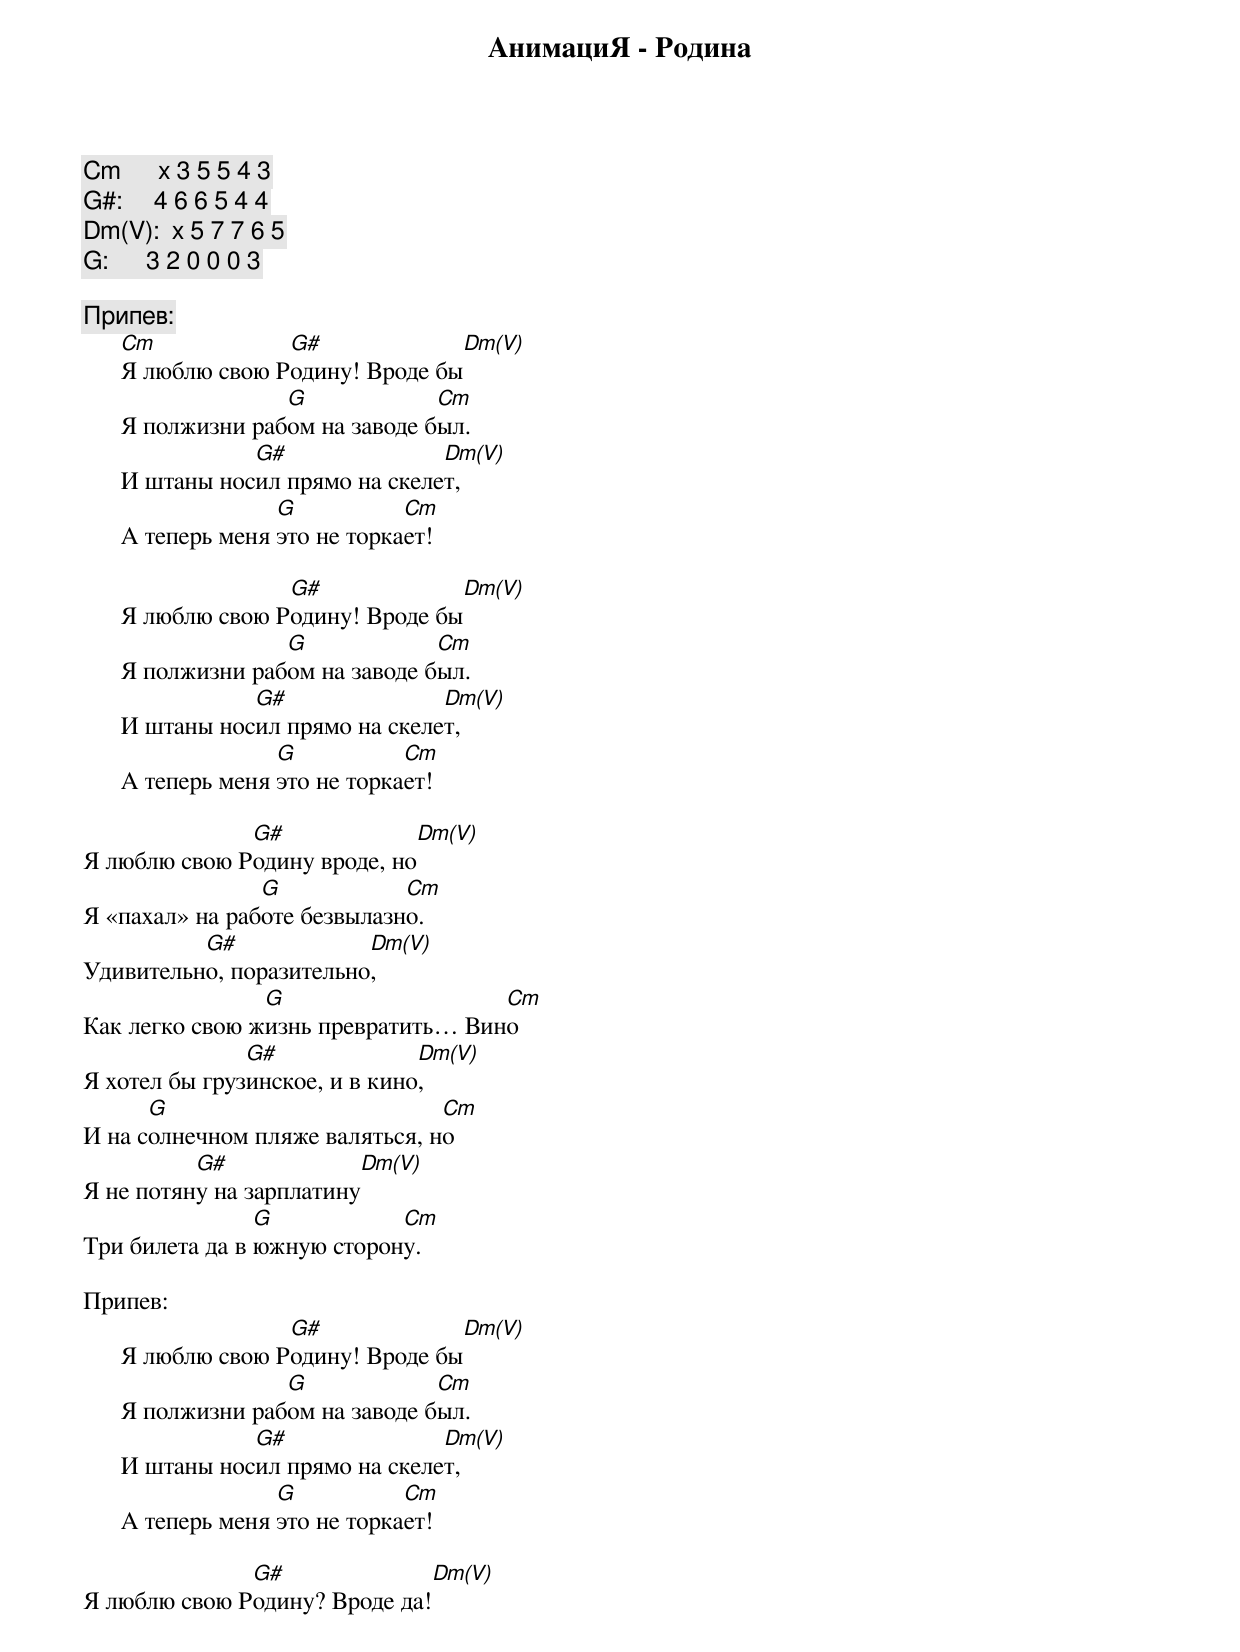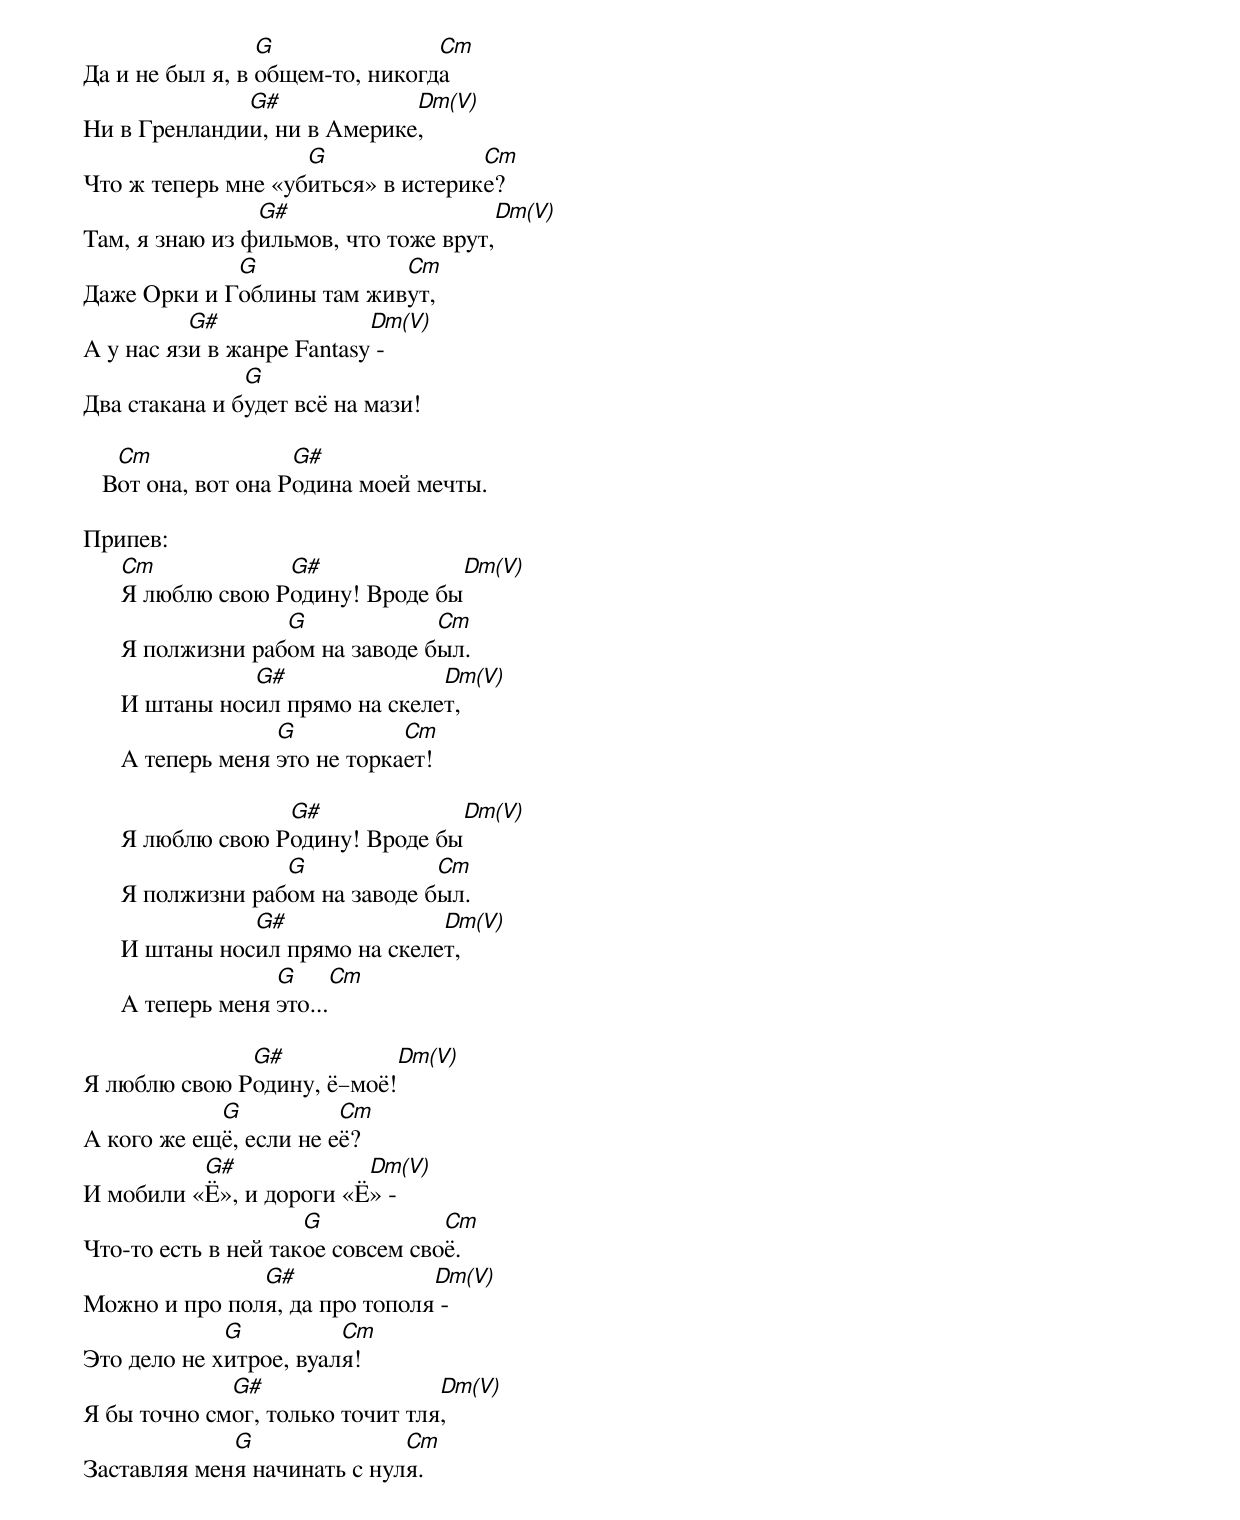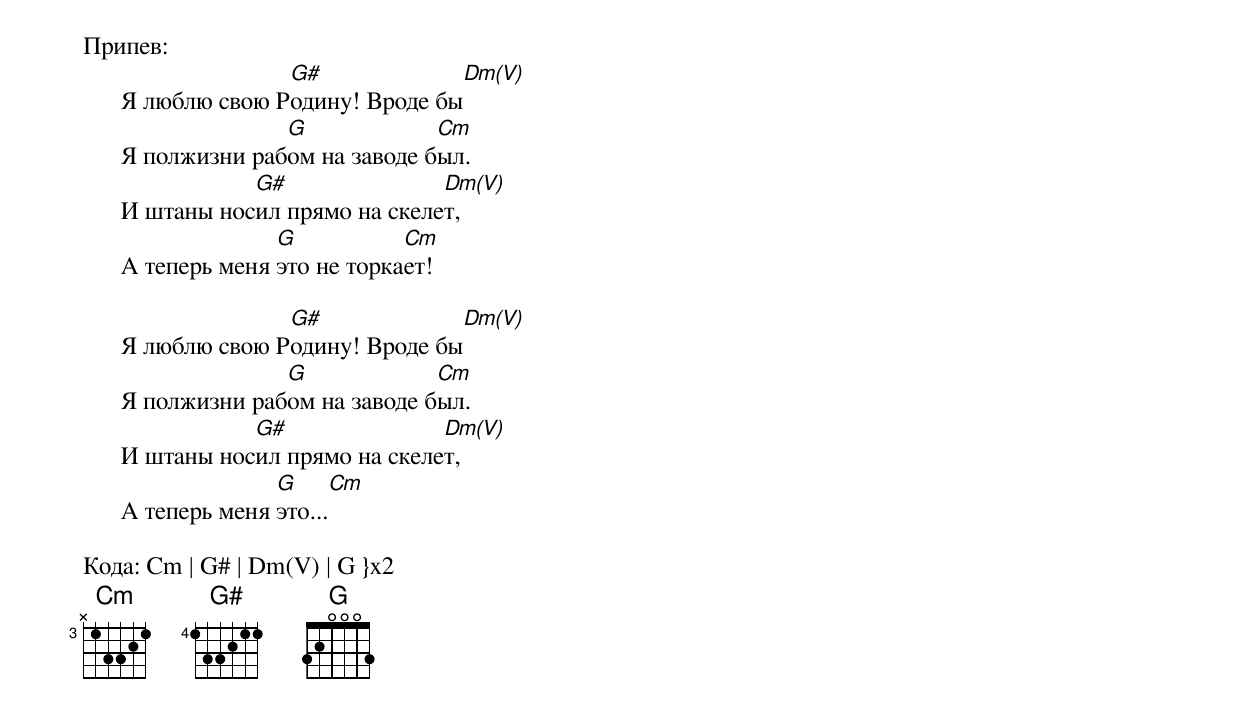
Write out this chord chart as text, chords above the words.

АнимациЯ - Родина

Cm      x 3 5 5 4 3
G#:     4 6 6 5 4 4
Dm(V):  x 5 7 7 6 5
G:      3 2 0 0 0 3

Припев:
      Cm            G#                 Dm(V)
      Я люблю свою Родину! Вроде бы
                    G             Cm
      Я полжизни рабом на заводе был.
                 G#               Dm(V)
      И штаны носил прямо на скелет,
                    G           Cm
      А теперь меня это не торкает!

                    G#                 Dm(V)
      Я люблю свою Родину! Вроде бы
                    G             Cm
      Я полжизни рабом на заводе был.
                 G#               Dm(V)
      И штаны носил прямо на скелет,
                    G           Cm
      А теперь меня это не торкает!

              G#                Dm(V)
Я люблю свою Родину вроде, но
                G            Cm
Я «пахал» на работе безвылазно.
          G#             Dm(V)
Удивительно, поразительно,
                G                   Cm
Как легко свою жизнь превратить… Вино
               G#              Dm(V)
Я хотел бы грузинское, и в кино,
      G                         Cm
И на солнечном пляже валяться, но
          G#             Dm(V)
Я не потяну на зарплатину
                G           Cm
Три билета да в южную сторону.

Припев:
                    G#                 Dm(V)
      Я люблю свою Родину! Вроде бы
                    G             Cm
      Я полжизни рабом на заводе был.
                 G#               Dm(V)
      И штаны носил прямо на скелет,
                    G           Cm
      А теперь меня это не торкает!

              G#                 Dm(V)
Я люблю свою Родину? Вроде да!
                 G               Cm
Да и не был я, в общем-то, никогда
              G#             Dm(V)
Ни в Гренландии, ни в Америке,
                    G               Cm
Что ж теперь мне «убиться» в истерике?
                G#                       Dm(V)
Там, я знаю из фильмов, что тоже врут,
             G             Cm
Даже Орки и Гоблины там живут,
          G#               Dm(V)
А у нас язи в жанре Fantasy -
               G
Два стакана и будет всё на мази!

    Cm               G#
   Вот она, вот она Родина моей мечты.

Припев:
      Cm            G#                 Dm(V)
      Я люблю свою Родину! Вроде бы
                    G             Cm
      Я полжизни рабом на заводе был.
                 G#               Dm(V)
      И штаны носил прямо на скелет,
                    G           Cm
      А теперь меня это не торкает!

                    G#                 Dm(V)
      Я люблю свою Родину! Вроде бы
                    G             Cm
      Я полжизни рабом на заводе был.
                 G#               Dm(V)
      И штаны носил прямо на скелет,
                    G           Cm
      А теперь меня это...

              G#               Dm(V)
Я люблю свою Родину, ё–моё!
            G           Cm
А кого же ещё, если не её?
          G#             Dm(V)
И мобили «Ё», и дороги «Ё» -
                     G            Cm
Что-то есть в ней такое совсем своё.
               G#              Dm(V)
Можно и про поля, да про тополя -
             G          Cm
Это дело не хитрое, вуаля!
             G#                  Dm(V)
Я бы точно смог, только точит тля,
             G               Cm
Заставляя меня начинать с нуля.

Припев:
                    G#                 Dm(V)
      Я люблю свою Родину! Вроде бы
                    G             Cm
      Я полжизни рабом на заводе был.
                 G#               Dm(V)
      И штаны носил прямо на скелет,
                    G           Cm
      А теперь меня это не торкает!

                    G#                 Dm(V)
      Я люблю свою Родину! Вроде бы
                    G             Cm
      Я полжизни рабом на заводе был.
                 G#               Dm(V)
      И штаны носил прямо на скелет,
                    G           Cm
      А теперь меня это...

Кода: Cm | G# | Dm(V) | G }x2
